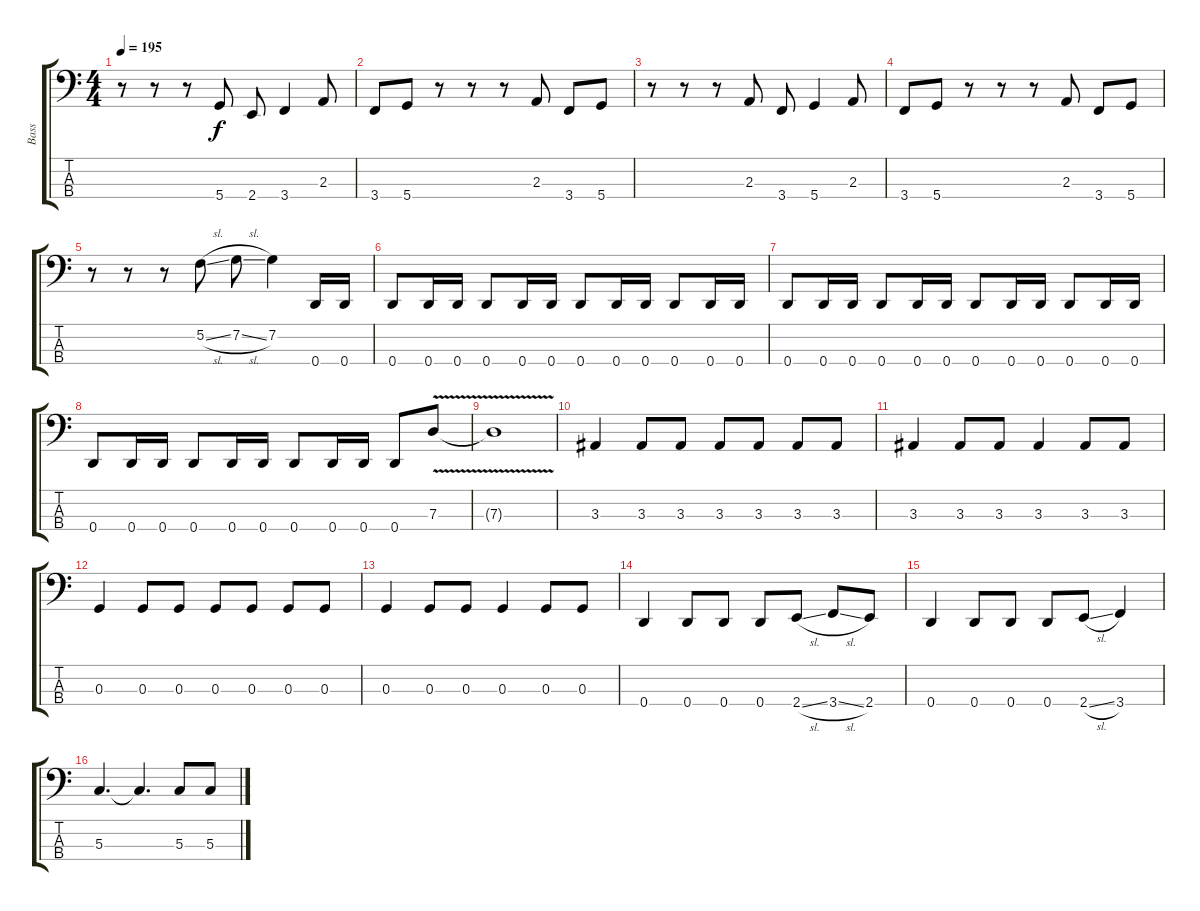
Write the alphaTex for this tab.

\track ("Bass" "Bass") {instrument electricbasspick}
\staff {score tabs}
\tuning (F2 C2 G1 D1) {hide}
\ts (4 4)
\tempo 195
\clef f4
\ks c
r.8{dy f} r.8 r.8 5.4.8 2.4.8 3.4.4 2.3.8 |
3.4.8 5.4.8 r.8 r.8 r.8 2.3.8 3.4.8 5.4.8 |
r.8 r.8 r.8 2.3.8 3.4.8 5.4.4 2.3.8 |
3.4.8 5.4.8 r.8 r.8 r.8 2.3.8 3.4.8 5.4.8 |
r.8 r.8 r.8 5.2{sl}.8 7.2{sl}.8 7.2.4 0.4.16 0.4.16 |
0.4.8 0.4.16 0.4.16 0.4.8 0.4.16 0.4.16 0.4.8 0.4.16 0.4.16 0.4.8 0.4.16 0.4.16 |
0.4.8 0.4.16 0.4.16 0.4.8 0.4.16 0.4.16 0.4.8 0.4.16 0.4.16 0.4.8 0.4.16 0.4.16 |
0.4.8 0.4.16 0.4.16 0.4.8 0.4.16 0.4.16 0.4.8 0.4.16 0.4.16 0.4.8 7.3{v}.8 |
7.3{t}.1 |
3.3.4 3.3.8 3.3.8 3.3.8 3.3.8 3.3.8 3.3.8 |
3.3.4 3.3.8 3.3.8 3.3.4 3.3.8 3.3.8 |
0.3.4 0.3.8 0.3.8 0.3.8 0.3.8 0.3.8 0.3.8 |
0.3.4 0.3.8 0.3.8 0.3.4 0.3.8 0.3.8 |
0.4.4 0.4.8 0.4.8 0.4.8 2.4{sl}.8 3.4{sl}.8 2.4.8 |
0.4.4 0.4.8 0.4.8 0.4.8 2.4{sl}.8 3.4.4 |
5.3.4{d} 5.3{t}.4{d} 5.3.8 5.3.8
